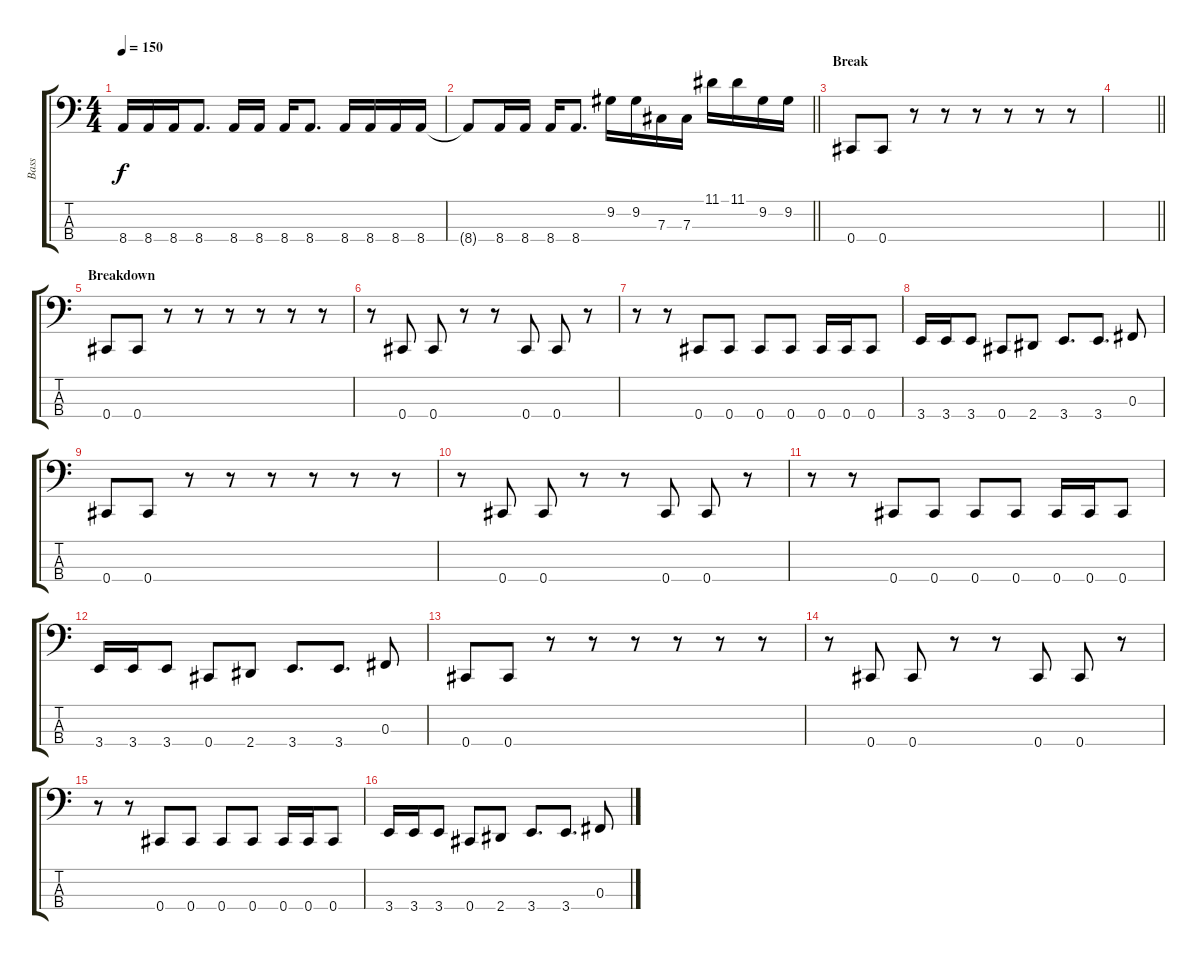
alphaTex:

\track ("Bass" "Bass") {instrument electricbasspick}
\staff {score tabs}
\tuning (E2 B1 Gb1 Db1) {hide}
\ts (4 4)
\tempo 150
\clef f4
\ks c
8.4.16{dy f} 8.4.16 8.4.16 8.4.8{d} 8.4.16 8.4.16 8.4.16 8.4.8{d} 8.4.16 8.4.16 8.4.16 8.4.16 |
\barLineRight lightlight
8.4{t}.8 8.4.16 8.4.16 8.4.16 8.4.8{d} 9.2.16 9.2.16 7.3.16 7.3.16 11.1.16 11.1.16 9.2.16 9.2.16 |
\section ("" "Break")
0.4.8 0.4.8 r.8 r.8 r.8 r.8 r.8 r.8 |
\barLineRight lightlight
|
\section ("" "Breakdown")
0.4.8 0.4.8 r.8 r.8 r.8 r.8 r.8 r.8 |
r.8 0.4.8 0.4.8 r.8 r.8 0.4.8 0.4.8 r.8 |
r.8 r.8 0.4.8 0.4.8 0.4.8 0.4.8 0.4.16 0.4.16 0.4.8 |
3.4.16 3.4.16 3.4.8 0.4.8 2.4.8 3.4.8{d} 3.4.8{d} 0.3.8 |
0.4.8 0.4.8 r.8 r.8 r.8 r.8 r.8 r.8 |
r.8 0.4.8 0.4.8 r.8 r.8 0.4.8 0.4.8 r.8 |
r.8 r.8 0.4.8 0.4.8 0.4.8 0.4.8 0.4.16 0.4.16 0.4.8 |
3.4.16 3.4.16 3.4.8 0.4.8 2.4.8 3.4.8{d} 3.4.8{d} 0.3.8 |
0.4.8 0.4.8 r.8 r.8 r.8 r.8 r.8 r.8 |
r.8 0.4.8 0.4.8 r.8 r.8 0.4.8 0.4.8 r.8 |
r.8 r.8 0.4.8 0.4.8 0.4.8 0.4.8 0.4.16 0.4.16 0.4.8 |
3.4.16 3.4.16 3.4.8 0.4.8 2.4.8 3.4.8{d} 3.4.8{d} 0.3.8
